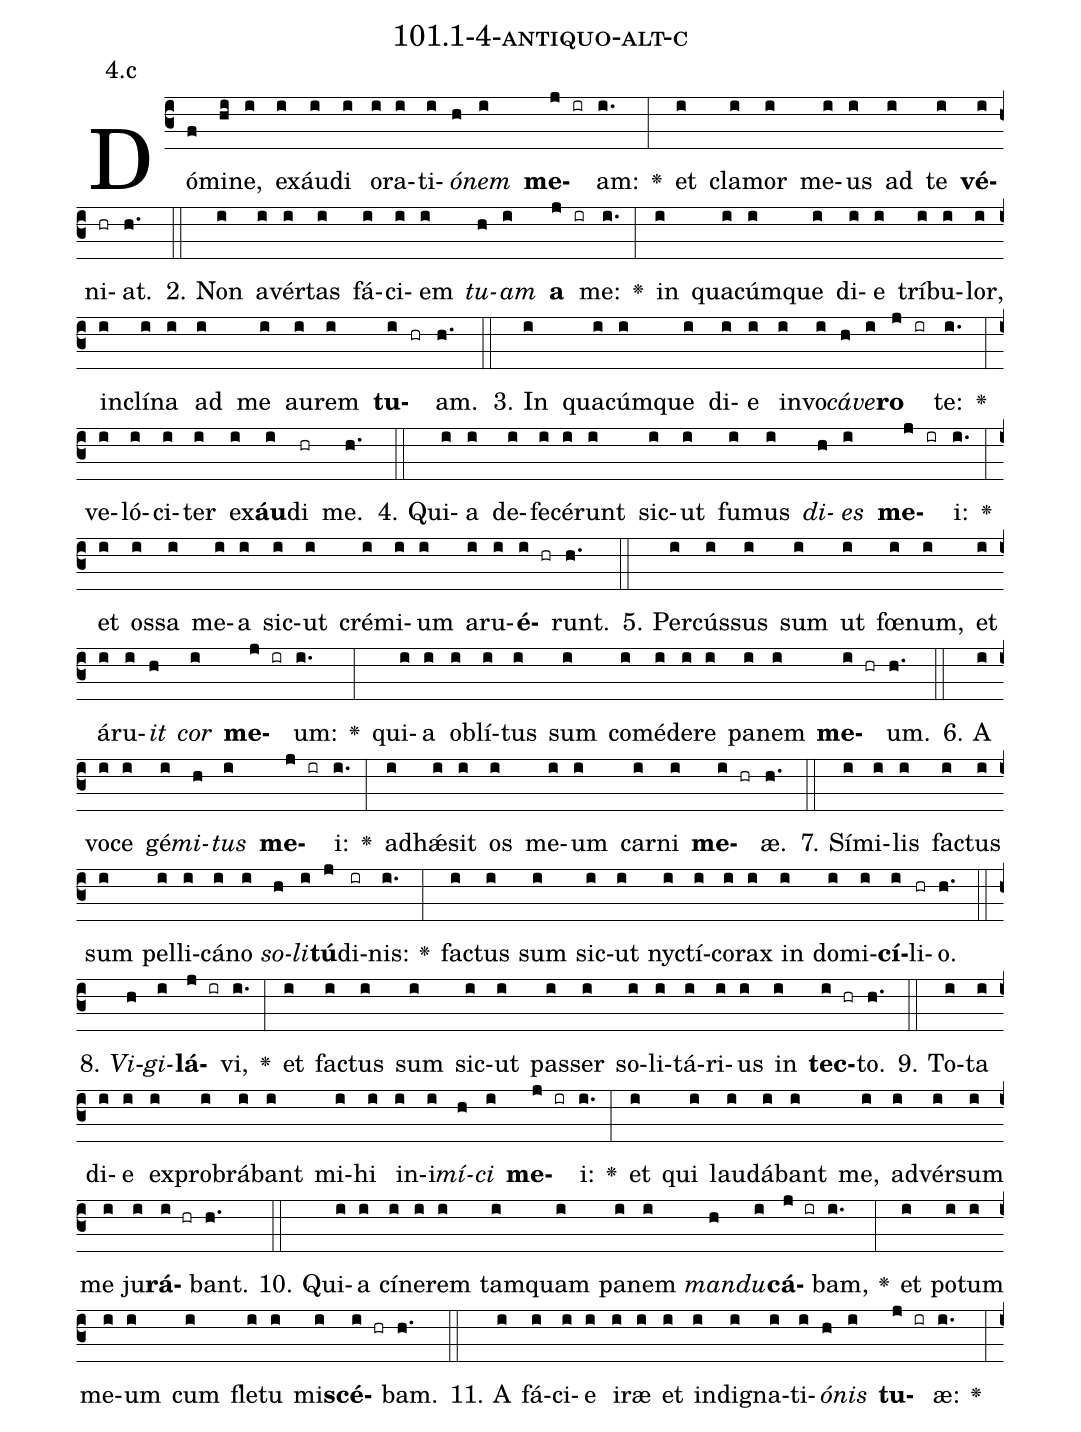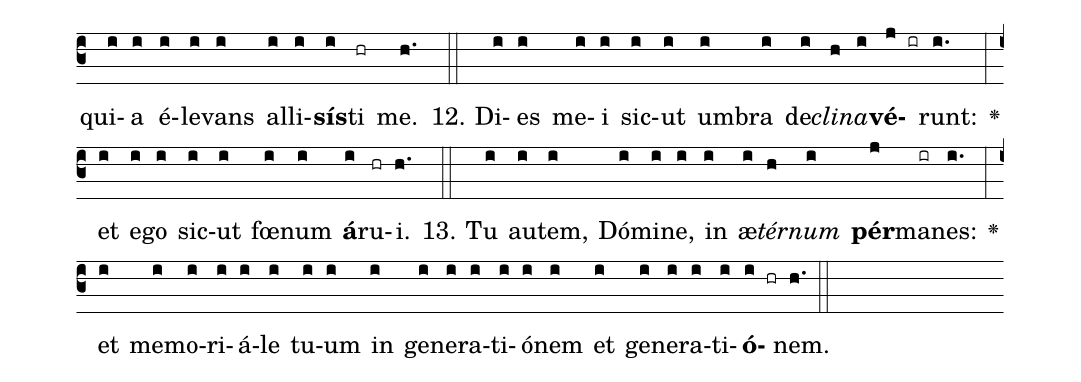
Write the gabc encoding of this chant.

name: 101.1-4-antiquo-alt-c;
annotation: 4.c;
%%
(c3)Dó(f)mi(hi)ne,(i) ex(i)áu(i)di(i) o(i)ra(i)ti(i)<i>ó</i>(h)<i>nem</i>(i) <b>me</b>(j ir)am:(i.) <v>\greheightstar</v>(:) et(i) cla(i)mor(i) me(i)us(i) ad(i) te(i) <b>vé</b>(i)ni(hr)at.(h.) (::)
2. Non(i) a(i)vér(i)tas(i) fá(i)ci(i)em(i) <i>tu</i>(h)<i>am</i>(i) <b>a</b>(j ir) me:(i.) <v>\greheightstar</v>(:) in(i) qua(i)cúm(i)que(i) di(i)e(i) trí(i)bu(i)lor,(i) in(i)clí(i)na(i) ad(i) me(i) au(i)rem(i) <b>tu</b>(i hr)am.(h.) (::)
3. In(i) qua(i)cúm(i)que(i) di(i)e(i) in(i)vo(i)<i>cá</i>(h)<i>ve</i>(i)<b>ro</b>(j ir) te:(i.) <v>\greheightstar</v>(:) ve(i)ló(i)ci(i)ter(i) ex(i)<b>áu</b>(i)di(hr) me.(h.) (::)
4. Qui(i)a(i) de(i)fe(i)cé(i)runt(i) sic(i)ut(i) fu(i)mus(i) <i>di</i>(h)<i>es</i>(i) <b>me</b>(j ir)i:(i.) <v>\greheightstar</v>(:) et(i) os(i)sa(i) me(i)a(i) sic(i)ut(i) cré(i)mi(i)um(i) a(i)ru(i)<b>é</b>(i hr)runt.(h.) (::)
5. Per(i)cús(i)sus(i) sum(i) ut(i) fœ(i)num,(i) et(i) á(i)ru(i)<i>it</i>(h) <i>cor</i>(i) <b>me</b>(j ir)um:(i.) <v>\greheightstar</v>(:) qui(i)a(i) ob(i)lí(i)tus(i) sum(i) com(i)é(i)de(i)re(i) pa(i)nem(i) <b>me</b>(i hr)um.(h.) (::)
6. A(i) vo(i)ce(i) gé(i)<i>mi</i>(h)<i>tus</i>(i) <b>me</b>(j ir)i:(i.) <v>\greheightstar</v>(:) ad(i)hǽ(i)sit(i) os(i) me(i)um(i) car(i)ni(i) <b>me</b>(i hr)æ.(h.) (::)
7. Sí(i)mi(i)lis(i) fac(i)tus(i) sum(i) pel(i)li(i)cá(i)no(i) <i>so</i>(h)<i>li</i>(i)<b>tú</b>(j)di(ir)nis:(i.) <v>\greheightstar</v>(:) fac(i)tus(i) sum(i) sic(i)ut(i) nyc(i)tí(i)co(i)rax(i) in(i) do(i)mi(i)<b>cí</b>(i)li(hr)o.(h.) (::)
8. <i>Vi</i>(h)<i>gi</i>(i)<b>lá</b>(j ir)vi,(i.) <v>\greheightstar</v>(:) et(i) fac(i)tus(i) sum(i) sic(i)ut(i) pas(i)ser(i) so(i)li(i)tá(i)ri(i)us(i) in(i) <b>tec</b>(i hr)to.(h.) (::)
9. To(i)ta(i) di(i)e(i) ex(i)pro(i)brá(i)bant(i) mi(i)hi(i) in(i)i(i)<i>mí</i>(h)<i>ci</i>(i) <b>me</b>(j ir)i:(i.) <v>\greheightstar</v>(:) et(i) qui(i) lau(i)dá(i)bant(i) me,(i) ad(i)vér(i)sum(i) me(i) ju(i)<b>rá</b>(i hr)bant.(h.) (::)
10. Qui(i)a(i) cí(i)ne(i)rem(i) tam(i)quam(i) pa(i)nem(i) <i>man</i>(h)<i>du</i>(i)<b>cá</b>(j ir)bam,(i.) <v>\greheightstar</v>(:) et(i) po(i)tum(i) me(i)um(i) cum(i) fle(i)tu(i) mi(i)<b>scé</b>(i hr)bam.(h.) (::)
11. A(i) fá(i)ci(i)e(i) i(i)ræ(i) et(i) in(i)di(i)gna(i)ti(i)<i>ó</i>(h)<i>nis</i>(i) <b>tu</b>(j ir)æ:(i.) <v>\greheightstar</v>(:) qui(i)a(i) é(i)le(i)vans(i) al(i)li(i)<b>sís</b>(i)ti(hr) me.(h.) (::)
12. Di(i)es(i) me(i)i(i) sic(i)ut(i) um(i)bra(i) de(i)<i>cli</i>(h)<i>na</i>(i)<b>vé</b>(j ir)runt:(i.) <v>\greheightstar</v>(:) et(i) e(i)go(i) sic(i)ut(i) fœ(i)num(i) <b>á</b>(i)ru(hr)i.(h.) (::)
13. Tu(i) au(i)tem,(i) Dó(i)mi(i)ne,(i) in(i) æ(i)<i>tér</i>(h)<i>num</i>(i) <b>pér</b>(j)ma(ir)nes:(i.) <v>\greheightstar</v>(:) et(i) me(i)mo(i)ri(i)á(i)le(i) tu(i)um(i) in(i) ge(i)ne(i)ra(i)ti(i)ó(i)nem(i) et(i) ge(i)ne(i)ra(i)ti(i)<b>ó</b>(i hr)nem.(h.) (::)
